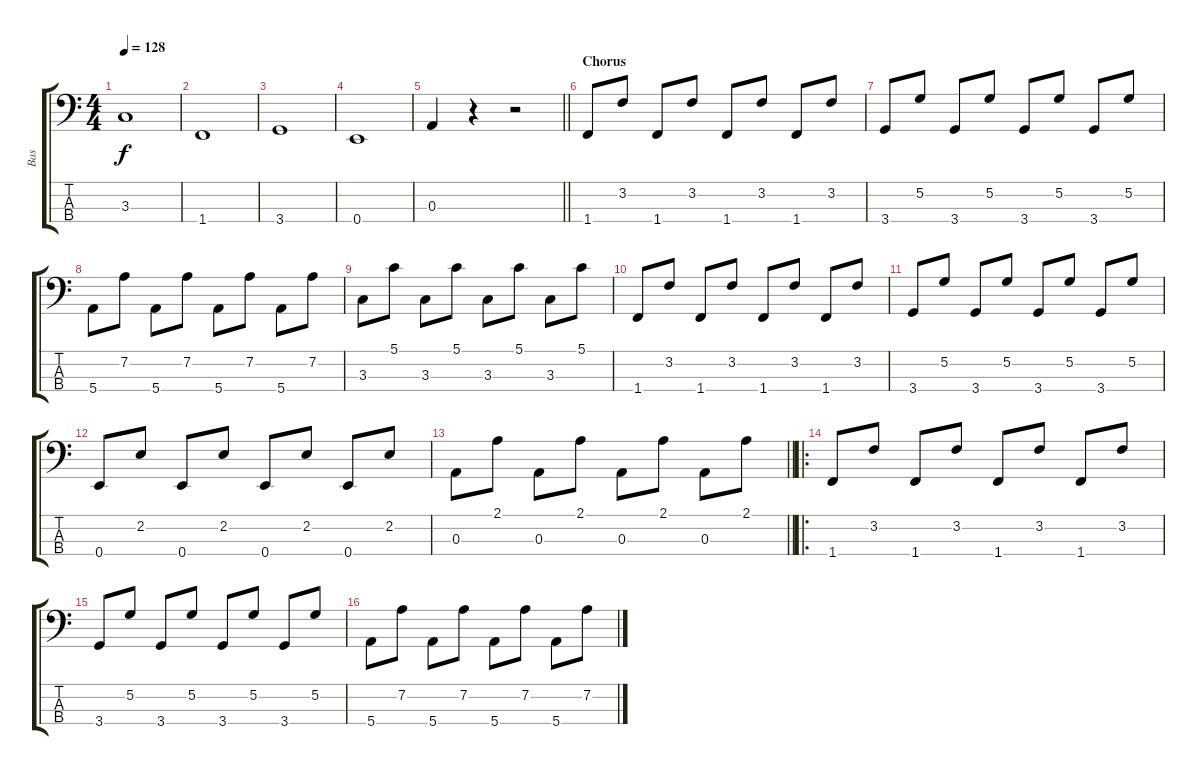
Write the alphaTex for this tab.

\track ("Bas" "Bas") {instrument electricbassfinger}
\staff {score tabs}
\tuning (G2 D2 A1 E1) {hide}
\ts (4 4)
\tempo 128
\clef f4
\ks c
3.3.1{dy f} |
1.4.1 |
3.4.1 |
0.4.1 |
\barLineRight lightlight
0.3.4 r.4 r.2 |
\section ("" "Chorus")
1.4.8 3.2.8 1.4.8 3.2.8 1.4.8 3.2.8 1.4.8 3.2.8 |
3.4.8 5.2.8 3.4.8 5.2.8 3.4.8 5.2.8 3.4.8 5.2.8 |
5.4.8 7.2.8 5.4.8 7.2.8 5.4.8 7.2.8 5.4.8 7.2.8 |
3.3.8 5.1.8 3.3.8 5.1.8 3.3.8 5.1.8 3.3.8 5.1.8 |
1.4.8 3.2.8 1.4.8 3.2.8 1.4.8 3.2.8 1.4.8 3.2.8 |
3.4.8 5.2.8 3.4.8 5.2.8 3.4.8 5.2.8 3.4.8 5.2.8 |
0.4.8 2.2.8 0.4.8 2.2.8 0.4.8 2.2.8 0.4.8 2.2.8 |
\barLineRight lightlight
0.3.8 2.1.8 0.3.8 2.1.8 0.3.8 2.1.8 0.3.8 2.1.8 |
\ro
1.4.8 3.2.8 1.4.8 3.2.8 1.4.8 3.2.8 1.4.8 3.2.8 |
3.4.8 5.2.8 3.4.8 5.2.8 3.4.8 5.2.8 3.4.8 5.2.8 |
5.4.8 7.2.8 5.4.8 7.2.8 5.4.8 7.2.8 5.4.8 7.2.8
